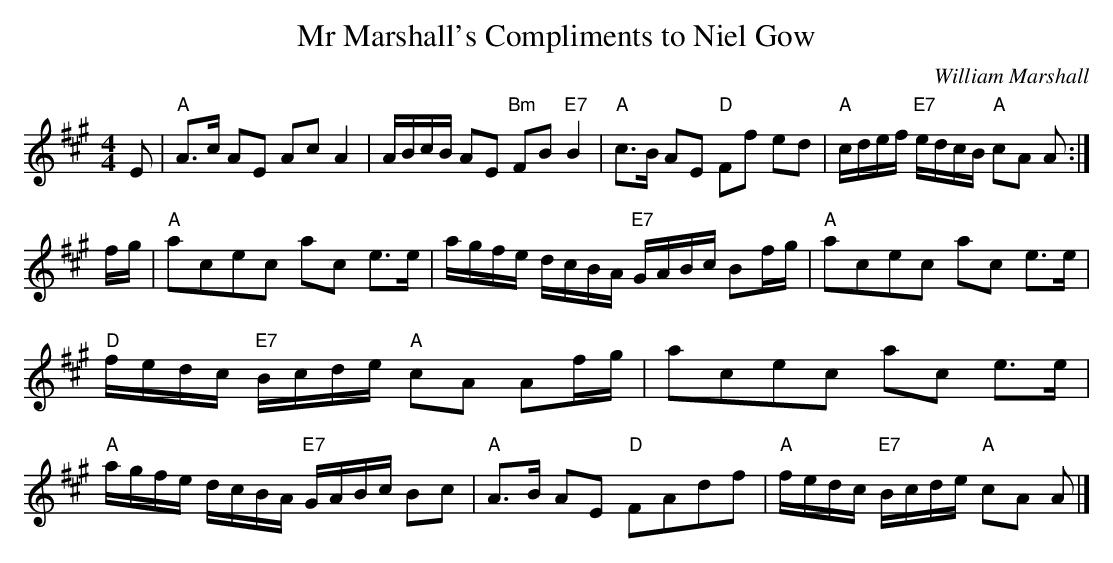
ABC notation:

X:1
T:Mr Marshall's Compliments to Niel Gow
C:William Marshall
M:4/4
L:1/8
K:A
E|"A"A>c AE AcA2|A/B/c/B/ AE "Bm"FB"E7"B2|"A"c>B AE "D"Ff ed|"A"c/d/e/f/ "E7"e/d/c/B/ "A"cA A:|
f/g/|"A"acec ac e>e|a/g/f/e/ d/c/B/A/ "E7"G/A/B/c/ Bf/g/|"A"acec ac e>e|
"D"f/e/d/c/ "E7"B/c/d/e/ "A"cA Af/g/|acec ac e>e|
"A"a/g/f/e/ d/c/B/A/ "E7"G/A/B/c/ Bc|"A"A>B AE "D"FAdf|"A"f/e/d/c/ "E7"B/c/d/e/ "A"cA A|]
